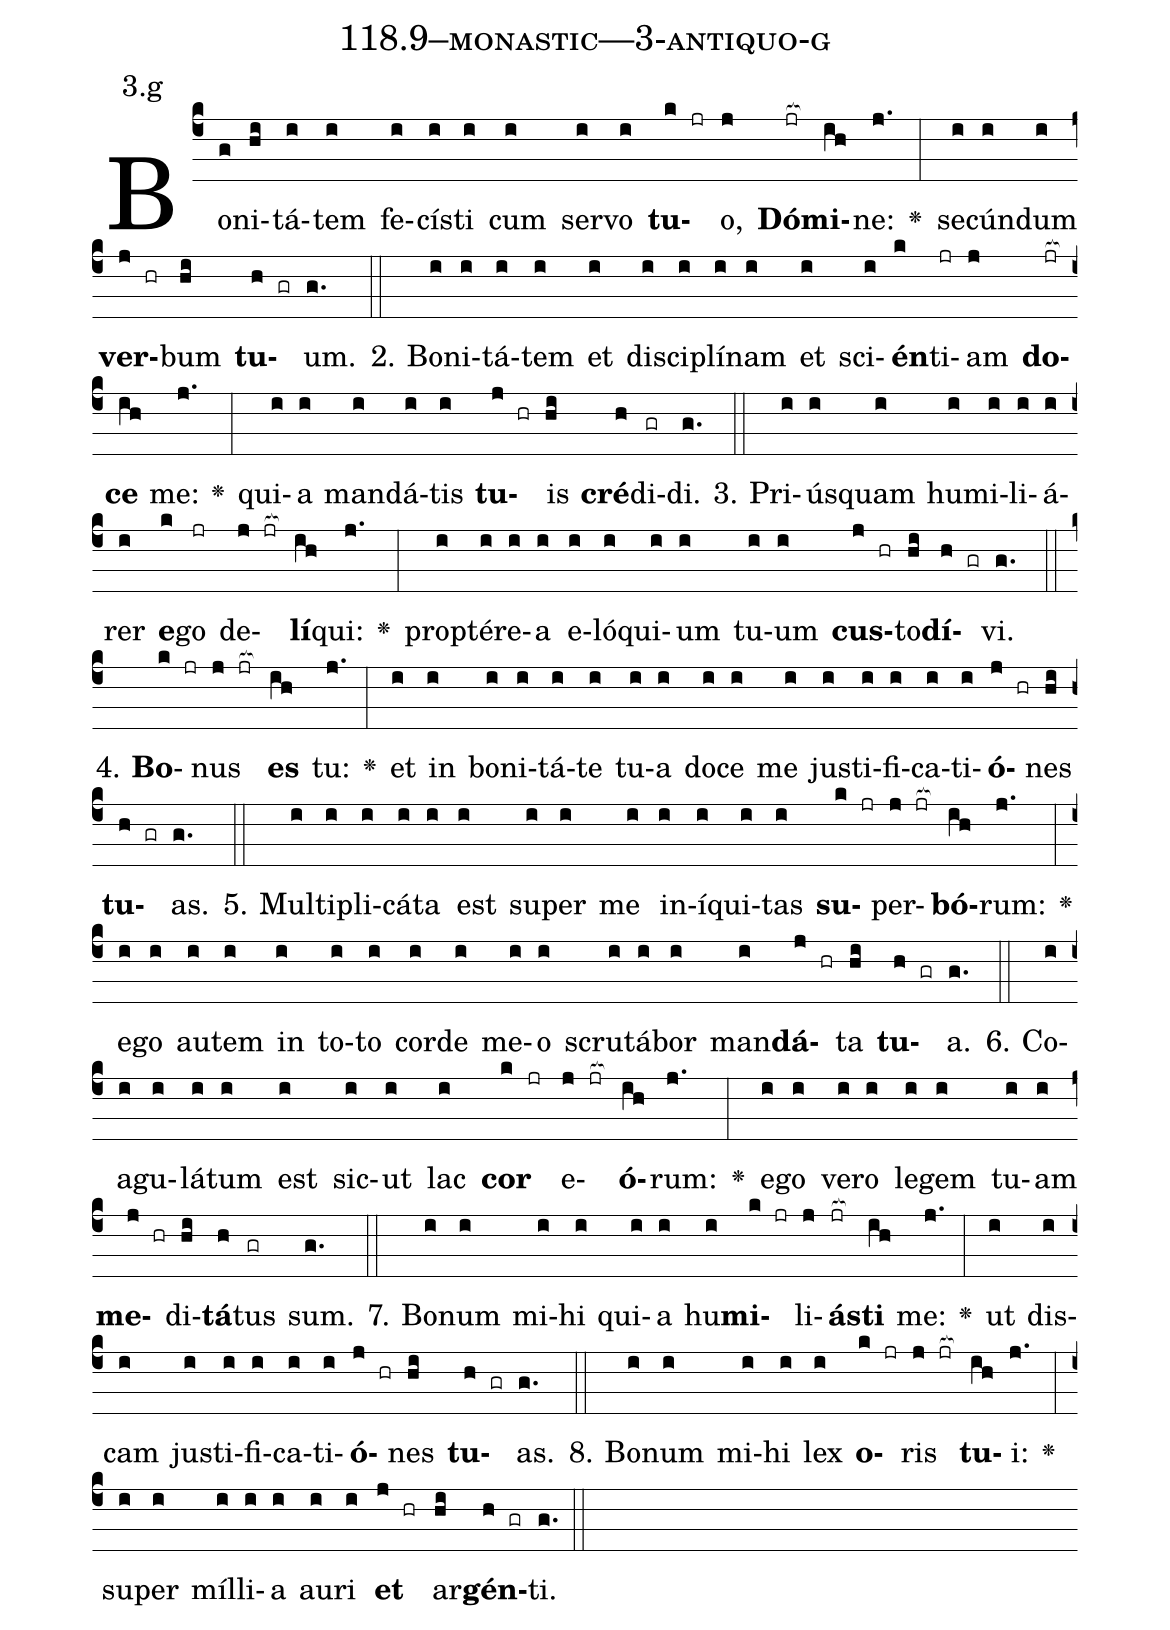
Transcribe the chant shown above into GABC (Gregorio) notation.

name: 118.9--monastic---3-antiquo-g;
annotation: 3.g;
%%
(c4)Bo(g)ni(hi)tá(i)tem(i) fe(i)cís(i)ti(i) cum(i) ser(i)vo(i) <b>tu</b>(k jr)o,(j) <b>Dó</b>(jr[ocb:1{])<b>mi</b>(ih[ocb:0}])ne:(j.) <v>\greheightstar</v>(:) se(i)cún(i)dum(i) <b>ver</b>(j hr)bum(hi) <b>tu</b>(h gr)um.(g.) (::)
2. Bo(i)ni(i)tá(i)tem(i) et(i) di(i)sci(i)plí(i)nam(i) et(i) sci(i)<b>én</b>(k)ti(jr)am(j) <b>do</b>(jr[ocb:1{])<b>ce</b>(ih[ocb:0}]) me:(j.) <v>\greheightstar</v>(:) qui(i)a(i) man(i)dá(i)tis(i) <b>tu</b>(j hr)is(hi) <b>cré</b>(h)di(gr)di.(g.) (::)
3. Pri(i)ús(i)quam(i) hu(i)mi(i)li(i)á(i)rer(i) <b>e</b>(k)go(jr) de(j jr[ocb:1{])<b>lí</b>(ih[ocb:0}])qui:(j.) <v>\greheightstar</v>(:) prop(i)tér(i)e(i)a(i) e(i)ló(i)qui(i)um(i) tu(i)um(i) <b>cus</b>(j hr)to(hi)<b>dí</b>(h gr)vi.(g.) (::)
4. <b>Bo</b>(k jr)nus(j jr[ocb:1{]) <b>es</b>(ih[ocb:0}]) tu:(j.) <v>\greheightstar</v>(:) et(i) in(i) bo(i)ni(i)tá(i)te(i) tu(i)a(i) do(i)ce(i) me(i) jus(i)ti(i)fi(i)ca(i)ti(i)<b>ó</b>(j hr)nes(hi) <b>tu</b>(h gr)as.(g.) (::)
5. Mul(i)ti(i)pli(i)cá(i)ta(i) est(i) su(i)per(i) me(i) in(i)í(i)qui(i)tas(i) <b>su</b>(k jr)per(j jr[ocb:1{])<b>bó</b>(ih[ocb:0}])rum:(j.) <v>\greheightstar</v>(:) e(i)go(i) au(i)tem(i) in(i) to(i)to(i) cor(i)de(i) me(i)o(i) scru(i)tá(i)bor(i) man(i)<b>dá</b>(j hr)ta(hi) <b>tu</b>(h gr)a.(g.) (::)
6. Co(i)a(i)gu(i)lá(i)tum(i) est(i) sic(i)ut(i) lac(i) <b>cor</b>(k jr) e(j jr[ocb:1{])<b>ó</b>(ih[ocb:0}])rum:(j.) <v>\greheightstar</v>(:) e(i)go(i) ve(i)ro(i) le(i)gem(i) tu(i)am(i) <b>me</b>(j hr)di(hi)<b>tá</b>(h)tus(gr) sum.(g.) (::)
7. Bo(i)num(i) mi(i)hi(i) qui(i)a(i) hu(i)<b>mi</b>(k jr)li(j)<b>ás</b>(jr[ocb:1{])<b>ti</b>(ih[ocb:0}]) me:(j.) <v>\greheightstar</v>(:) ut(i) dis(i)cam(i) jus(i)ti(i)fi(i)ca(i)ti(i)<b>ó</b>(j hr)nes(hi) <b>tu</b>(h gr)as.(g.) (::)
8. Bo(i)num(i) mi(i)hi(i) lex(i) <b>o</b>(k jr)ris(j jr[ocb:1{]) <b>tu</b>(ih[ocb:0}])i:(j.) <v>\greheightstar</v>(:) su(i)per(i) míl(i)li(i)a(i) au(i)ri(i) <b>et</b>(j hr) ar(hi)<b>gén</b>(h gr)ti.(g.) (::)
